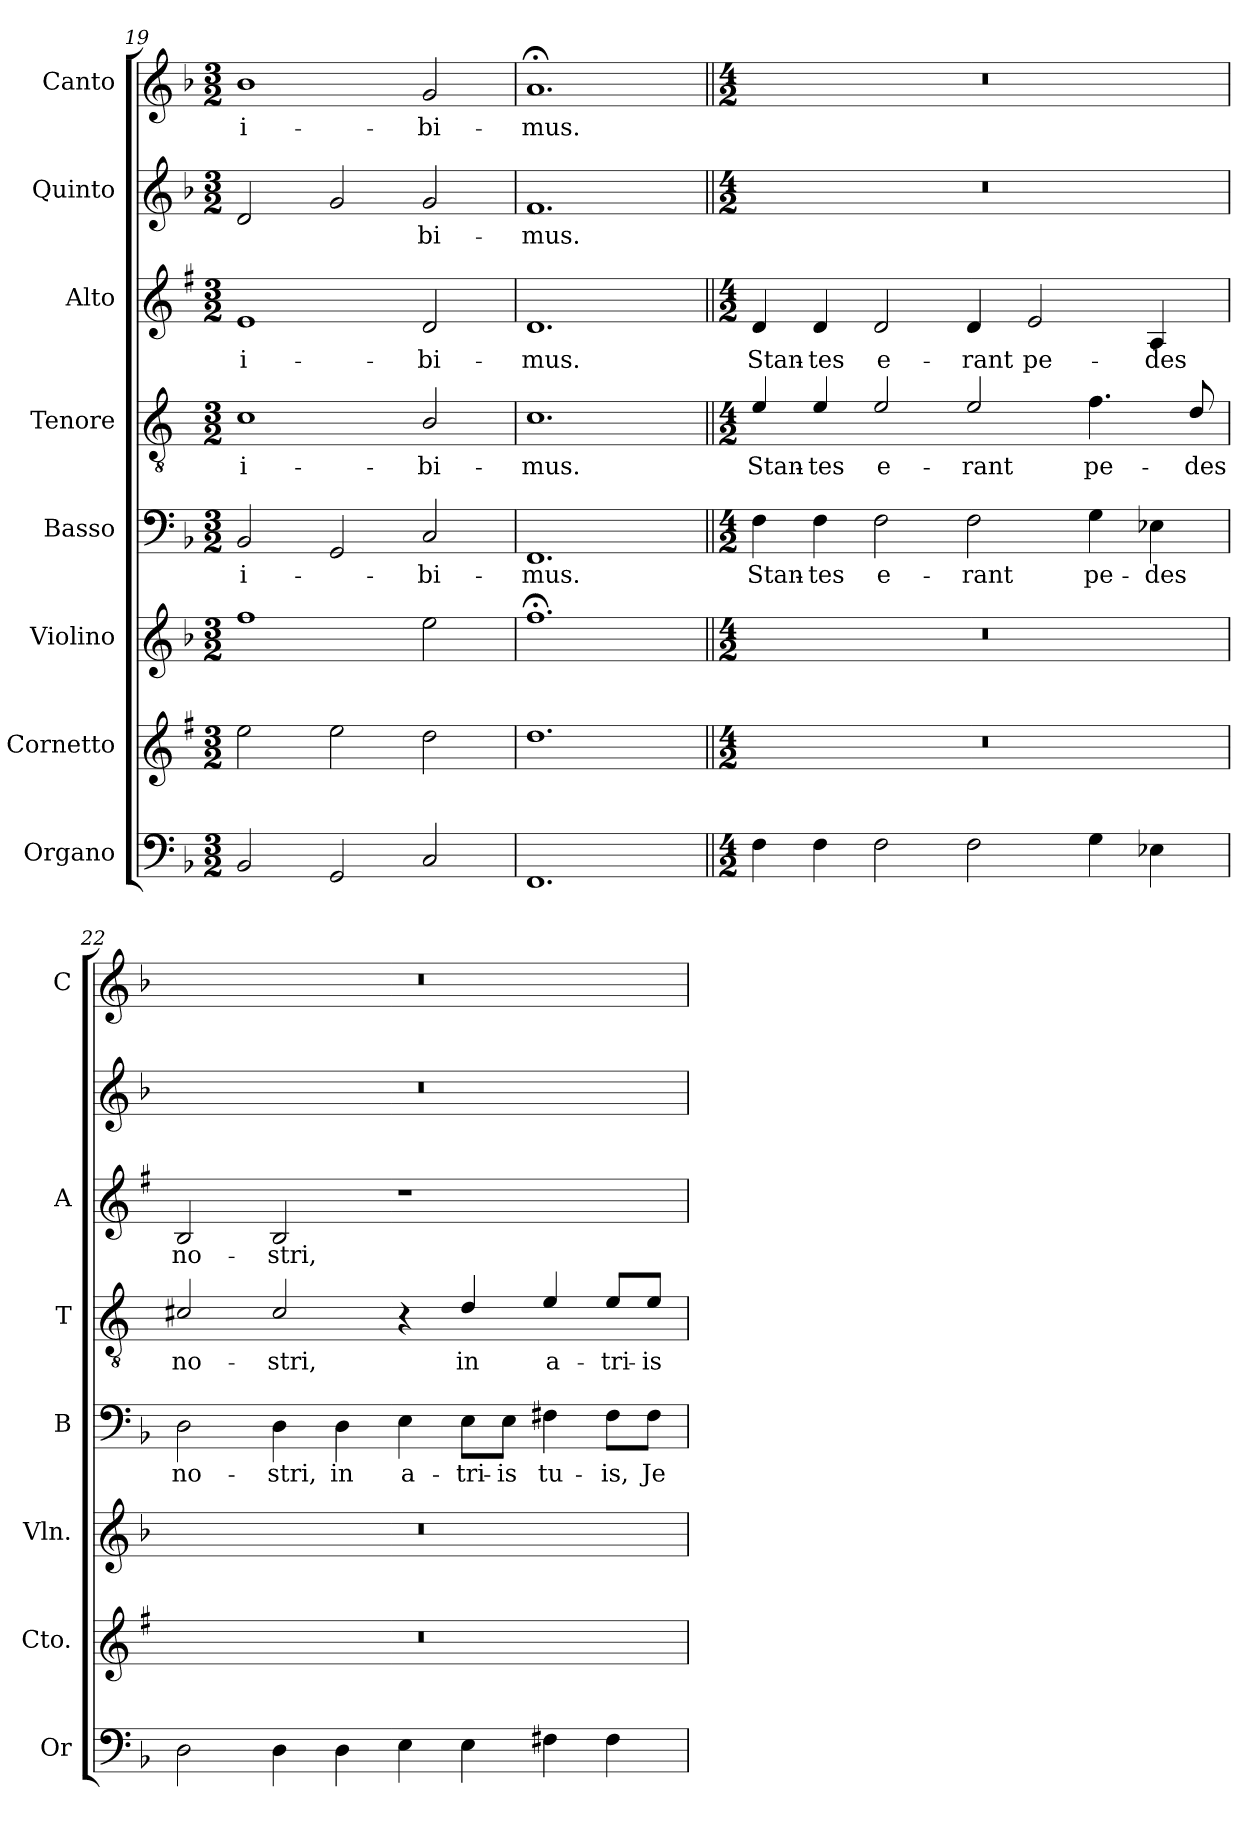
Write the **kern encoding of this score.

**kern	**kern	**kern	**kern	**text	**kern	**text	**kern	**text	**kern	**text	**kern	**text
*part8	*part7	*part6	*part5	*part5	*part4	*part4	*part3	*part3	*part2	*part2	*part1	*part1
*staff8	*staff7	*staff6	*staff5	*staff5	*staff4	*staff4	*staff3	*staff3	*staff2	*staff2	*staff1	*staff1
*I"Organo	*I"Cornetto	*I"Violino	*I"Basso	*	*I"Tenore	*	*I"Alto	*	*I"Quinto	*	*I"Canto	*
*I'Or	*I'Cto.	*I'Vln.	*I'B	*	*I'T	*	*I'A	*	*	*	*I'C	*
!!LO:PB:g=z
*clefF4	*clefG2	*clefG2	*clefF4	*	*clefGv2	*	*clefG2	*	*clefG2	*	*clefG2	*
*	*ITrd1c2	*	*	*	*ITrd4c7	*	*ITrd1c2	*	*	*	*	*
*k[b-]	*k[b-]	*k[b-]	*k[b-]	*	*k[b-]	*	*k[b-]	*	*k[b-]	*	*k[b-]	*
*F:	*F:	*F:	*F:	*	*F:	*	*F:	*	*F:	*	*F:	*
*M3/2	*M3/2	*M3/2	*M3/2	*	*M3/2	*	*M3/2	*	*M3/2	*	*M3/2	*
=19	=19	=19	=19	=19	=19	=19	=19	=19	=19	=19	=19	=19
!	!	!	!	!LO:LY:b	!	!LO:LY:b	!	!LO:LY:b	!	!	!	!LO:LY:b
2BB-/	2dd\	1ff	2BB-/	i-	1F	i-	1d	i-	2d/	.	1b-	i-
2GG/	2dd\	.	2GG/	.	.	.	.	.	2g/	.	.	.
!	!	!	!	!LO:LY:b	!	!LO:LY:b	!	!LO:LY:b	!	!LO:LY:b	!	!LO:LY:b
2C/	2cc\	2ee\	2C/	-bi-	2E/	-bi-	2c/	-bi-	2g/	-bi-	2g/	-bi-
=20	=20	=20	=20	=20	=20	=20	=20	=20	=20	=20	=20	=20
!	!	!	!	!LO:LY:b	!	!LO:LY:b	!	!LO:LY:b	!	!LO:LY:b	!	!LO:LY:b
1.FF	1.cc	1.ff;<	1.FF	-mus.	1.F	-mus.	1.c	-mus.	1.f	-mus.	1.a;<	-mus.
=21||	=21||	=21||	=21||	=21||	=21||	=21||	=21||	=21||	=21||	=21||	=21||	=21||
*M4/2	*M4/2	*M4/2	*M4/2	*	*M4/2	*	*M4/2	*	*M4/2	*	*M4/2	*
!	!	!	!	!LO:LY:b	!	!LO:LY:b	!	!LO:LY:b	!	!	!	!
4F\	0r	0r	4F\	Stan-	4A/	Stan-	4c/	Stan-	0r	.	0r	.
!	!	!	!	!LO:LY:b	!	!LO:LY:b	!	!LO:LY:b	!	!	!	!
4F\	.	.	4F\	-tes	4A/	-tes	4c/	-tes	.	.	.	.
!	!	!	!	!LO:LY:b	!	!LO:LY:b	!	!LO:LY:b	!	!	!	!
2F\	.	.	2F\	e-	2A/	e-	2c/	e-	.	.	.	.
!	!	!	!	!LO:LY:b	!	!LO:LY:b	!	!LO:LY:b	!	!	!	!
2F\	.	.	2F\	-rant	2A/	-rant	4c/	-rant	.	.	.	.
!	!	!	!	!	!	!	!	!LO:LY:b	!	!	!	!
.	.	.	.	.	.	.	2d/	pe-	.	.	.	.
!	!	!	!	!LO:LY:b	!	!LO:LY:b	!	!	!	!	!	!
4G\	.	.	4G\	pe-	4.B-\	pe-	.	.	.	.	.	.
!	!	!	!	!LO:LY:b	!	!	!	!LO:LY:b	!	!	!	!
4E-X\	.	.	4E-X\	-des	.	.	4G/	-des	.	.	.	.
!	!	!	!	!	!	!LO:LY:b	!	!	!	!	!	!
.	.	.	.	.	8G/	-des	.	.	.	.	.	.
=22	=22	=22	=22	=22	=22	=22	=22	=22	=22	=22	=22	=22
!	!	!	!	!LO:LY:b	!	!LO:LY:b	!	!LO:LY:b	!	!	!	!
2D\	0r	0r	2D\	no-	2F#X/	no-	2A/	no-	0r	.	0r	.
!	!	!	!	!LO:LY:b	!	!LO:LY:b	!	!LO:LY:b	!	!	!	!
4D\	.	.	4D\	-stri,	2F#/	-stri,	2A/	-stri,	.	.	.	.
!	!	!	!	!LO:LY:b	!	!	!	!	!	!	!	!
4D\	.	.	4D\	in	.	.	.	.	.	.	.	.
!	!	!	!	!LO:LY:b	!	!	!	!	!	!	!	!
4E\	.	.	4E\	a-	4r	.	1r	.	.	.	.	.
!	!	!	!	!LO:LY:b	!	!LO:LY:b	!	!	!	!	!	!
4E\	.	.	8E\L	-tri-	4G/	in	.	.	.	.	.	.
!	!	!	!	!LO:LY:b	!	!	!	!	!	!	!	!
.	.	.	8E\J	-is	.	.	.	.	.	.	.	.
!	!	!	!	!LO:LY:b	!	!LO:LY:b	!	!	!	!	!	!
4F#X\	.	.	4F#X\	tu-	4A/	a-	.	.	.	.	.	.
!	!	!	!	!LO:LY:b	!	!LO:LY:b	!	!	!	!	!	!
4F#\	.	.	8F#\L	-is,	8A/L	-tri-	.	.	.	.	.	.
!	!	!	!	!LO:LY:b	!	!LO:LY:b	!	!	!	!	!	!
.	.	.	8F#\J	Je-	8A/J	-is	.	.	.	.	.	.
=	=	=	=	=	=	=	=	=	=	=	=	=
*-	*-	*-	*-	*-	*-	*-	*-	*-	*-	*-	*-	*-
